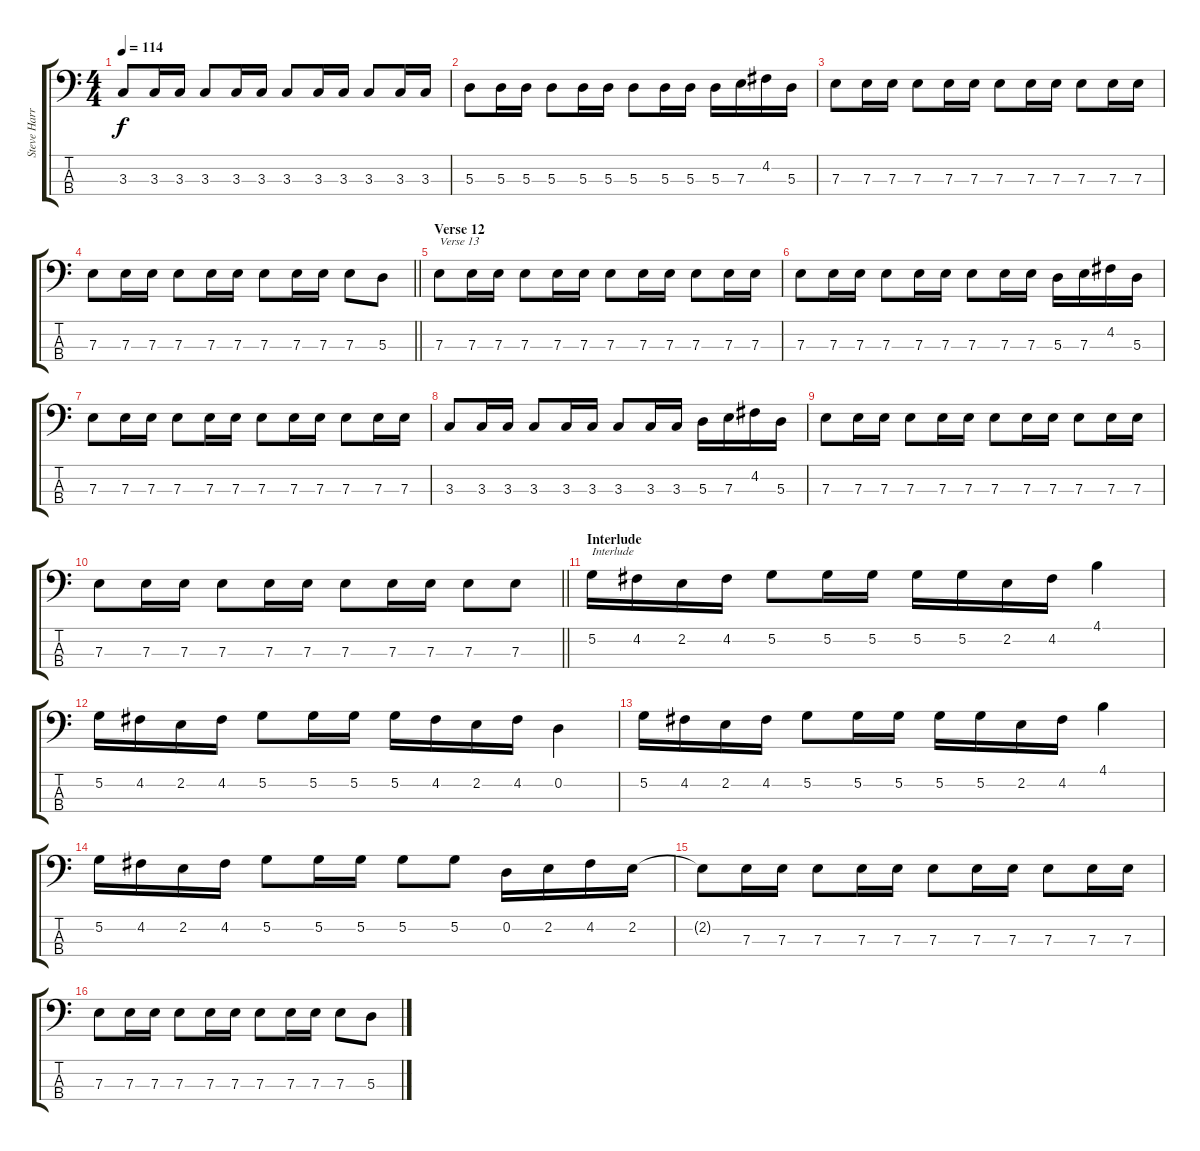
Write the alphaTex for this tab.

\track ("Steve Harris" "Steve Harr") {instrument electricbassfinger}
\staff {score tabs}
\tuning (G2 D2 A1 E1) {hide}
\ts (4 4)
\tempo 114
\clef f4
\ks c
3.3.8{dy f} 3.3.16 3.3.16 3.3.8 3.3.16 3.3.16 3.3.8 3.3.16 3.3.16 3.3.8 3.3.16 3.3.16 |
5.3.8 5.3.16 5.3.16 5.3.8 5.3.16 5.3.16 5.3.8 5.3.16 5.3.16 5.3.16 7.3.16 4.2.16 5.3.16 |
7.3.8 7.3.16 7.3.16 7.3.8 7.3.16 7.3.16 7.3.8 7.3.16 7.3.16 7.3.8 7.3.16 7.3.16 |
\barLineRight lightlight
7.3.8 7.3.16 7.3.16 7.3.8 7.3.16 7.3.16 7.3.8 7.3.16 7.3.16 7.3.8 5.3.8 |
\section ("" "Verse 12")
7.3.8{txt "Verse 13"} 7.3.16 7.3.16 7.3.8 7.3.16 7.3.16 7.3.8 7.3.16 7.3.16 7.3.8 7.3.16 7.3.16 |
7.3.8 7.3.16 7.3.16 7.3.8 7.3.16 7.3.16 7.3.8 7.3.16 7.3.16 5.3.16 7.3.16 4.2.16 5.3.16 |
7.3.8 7.3.16 7.3.16 7.3.8 7.3.16 7.3.16 7.3.8 7.3.16 7.3.16 7.3.8 7.3.16 7.3.16 |
3.3.8 3.3.16 3.3.16 3.3.8 3.3.16 3.3.16 3.3.8 3.3.16 3.3.16 5.3.16 7.3.16 4.2.16 5.3.16 |
7.3.8 7.3.16 7.3.16 7.3.8 7.3.16 7.3.16 7.3.8 7.3.16 7.3.16 7.3.8 7.3.16 7.3.16 |
\barLineRight lightlight
7.3.8 7.3.16 7.3.16 7.3.8 7.3.16 7.3.16 7.3.8 7.3.16 7.3.16 7.3.8 7.3.8 |
\section ("" "Interlude")
5.2.16{txt "Interlude"} 4.2.16 2.2.16 4.2.16 5.2.8 5.2.16 5.2.16 5.2.16 5.2.16 2.2.16 4.2.16 4.1.4 |
5.2.16 4.2.16 2.2.16 4.2.16 5.2.8 5.2.16 5.2.16 5.2.16 4.2.16 2.2.16 4.2.16 0.2.4 |
5.2.16 4.2.16 2.2.16 4.2.16 5.2.8 5.2.16 5.2.16 5.2.16 5.2.16 2.2.16 4.2.16 4.1.4 |
5.2.16 4.2.16 2.2.16 4.2.16 5.2.8 5.2.16 5.2.16 5.2.8 5.2.8 0.2.16 2.2.16 4.2.16 2.2.16 |
2.2{t}.8 7.3.16 7.3.16 7.3.8 7.3.16 7.3.16 7.3.8 7.3.16 7.3.16 7.3.8 7.3.16 7.3.16 |
7.3.8 7.3.16 7.3.16 7.3.8 7.3.16 7.3.16 7.3.8 7.3.16 7.3.16 7.3.8 5.3.8
